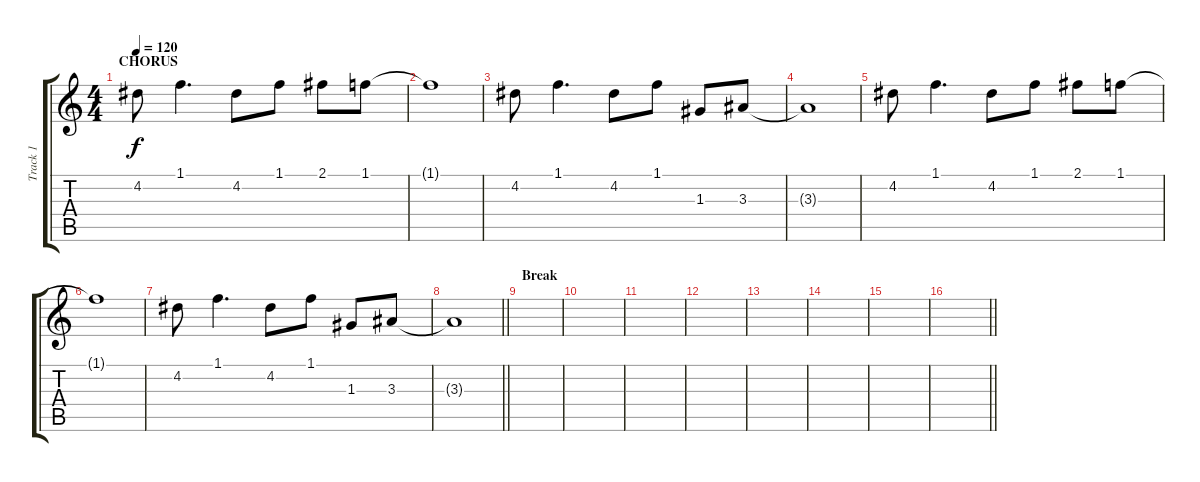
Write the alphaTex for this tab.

\track ("Track 1" "Track 1") {instrument distortionguitar}
\staff {score tabs}
\tuning (E4 B3 G3 D3 A2 E2) {hide}
\ts (4 4)
\section ("" "CHORUS")
\tempo 120
\clef g2
\ks c
4.2.8{dy f} 1.1.4{d} 4.2.8 1.1.8 2.1.8 1.1.8 |
1.1{t}.1 |
4.2.8 1.1.4{d} 4.2.8 1.1.8 1.3.8 3.3.8 |
3.3{t}.1 |
4.2.8 1.1.4{d} 4.2.8 1.1.8 2.1.8 1.1.8 |
1.1{t}.1 |
4.2.8 1.1.4{d} 4.2.8 1.1.8 1.3.8 3.3.8 |
\barLineRight lightlight
3.3{t}.1 |
\section ("" "Break")
|
|
|
|
|
|
|
\barLineRight lightlight
